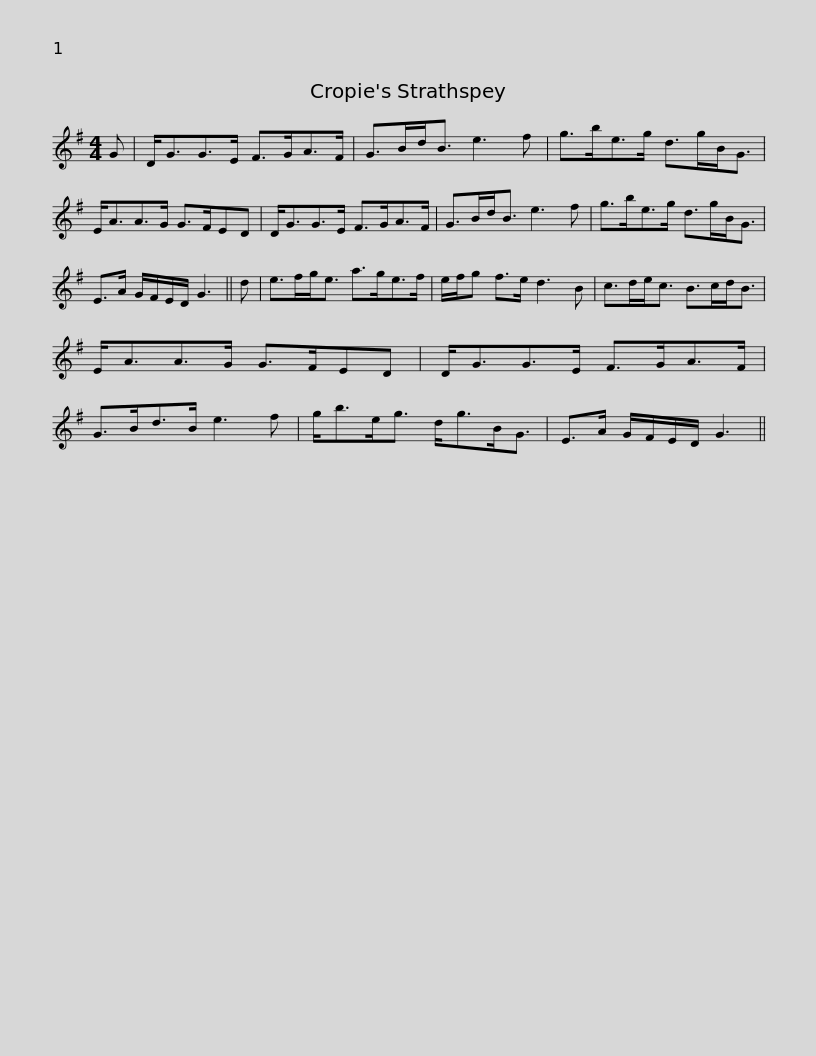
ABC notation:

X:1
L:1/8
M:4/4
I:linebreak $
K:G
V:1 treble
V:1
 G | D<GG>E F>GA>F | G>Bd<B e3 f | g>be>g d>gB<G | E<AA>G G>FED |$ %5
 D<GG>E F>GA>F | G>Bd<B e3 f | g>be>g d>gB<G | E>A G/F/E/D/ G3 ||$ d | %10
 e>fg<e a>ge>f | e/f/g f>e d3 B | c>de<c B>cd<B | E<AA>G G>FED |$ D<GG>E F>GA>F | %15
 G>Bd>B e3 f | g<be<g d<gB<G | E>A G/F/E/D/ G3 || %18
